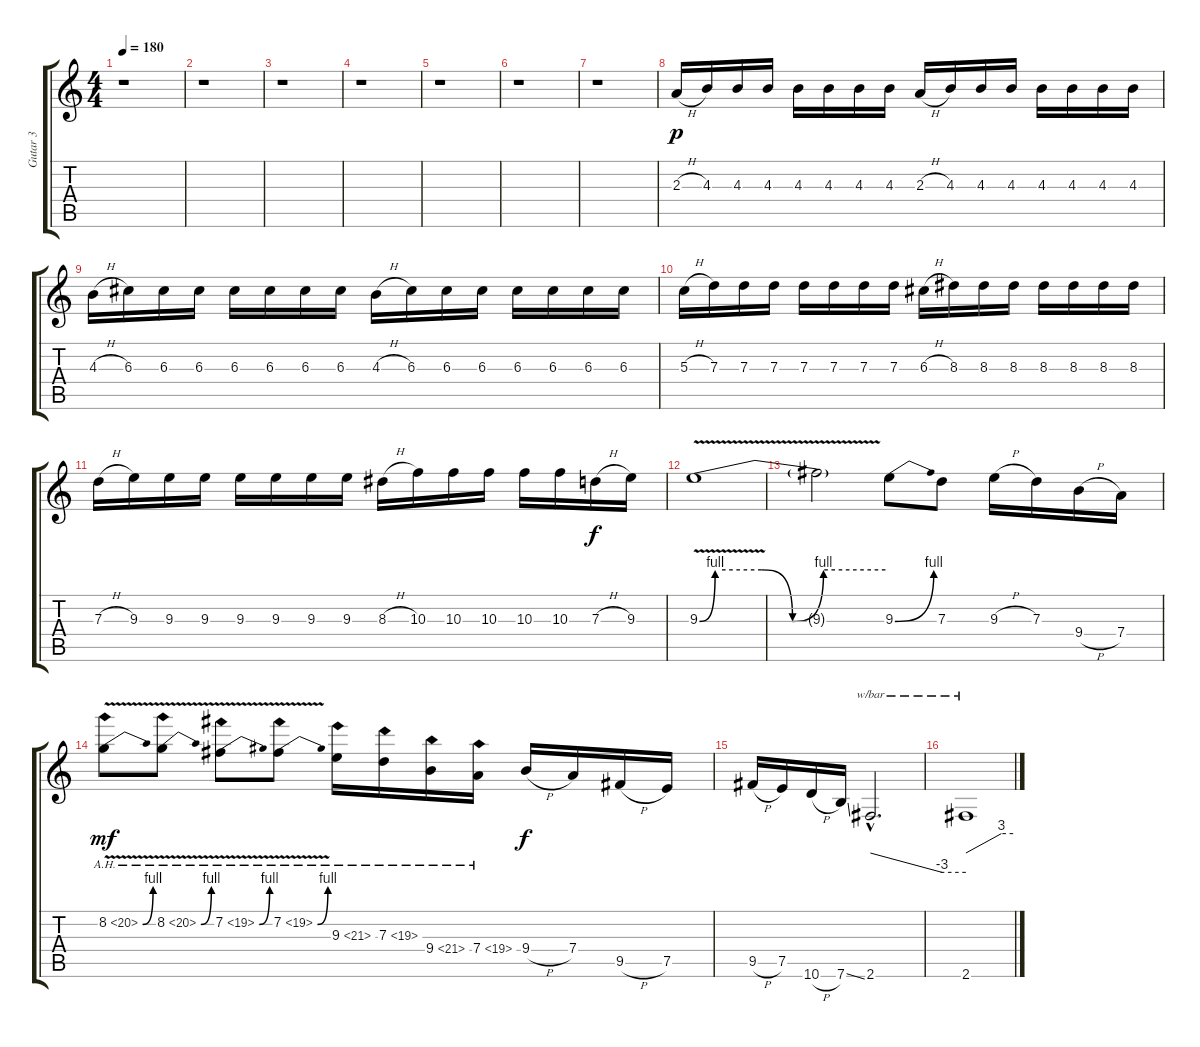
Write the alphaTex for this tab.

\track ("Gutar 3" "Gutar 3") {instrument overdrivenguitar}
\staff {score tabs}
\tuning (E4 B3 G3 D3 A2 E2) {hide}
\ts (4 4)
\tempo 180
\clef g2
\ks c
r.1{dy mf} |
r.1 |
r.1 |
r.1 |
r.1 |
r.1 |
r.1 |
2.3{h}.16{dy p} 4.3.16 4.3.16 4.3.16 4.3.16 4.3.16 4.3.16 4.3.16 2.3{h}.16 4.3.16 4.3.16 4.3.16 4.3.16 4.3.16 4.3.16 4.3.16 |
4.3{h}.16 6.3.16 6.3.16 6.3.16 6.3.16 6.3.16 6.3.16 6.3.16 4.3{h}.16 6.3.16 6.3.16 6.3.16 6.3.16 6.3.16 6.3.16 6.3.16 |
5.3{h}.16 7.3.16 7.3.16 7.3.16 7.3.16 7.3.16 7.3.16 7.3.16 6.3{h}.16 8.3.16 8.3.16 8.3.16 8.3.16 8.3.16 8.3.16 8.3.16 |
7.3{h}.16 9.3.16 9.3.16 9.3.16 9.3.16 9.3.16 9.3.16 9.3.16 8.3{h}.16 10.3.16 10.3.16 10.3.16 10.3.16 10.3.16 7.3{h}.16{dy f} 9.3.16 |
9.3{be (custom 0 0 5 4 20 4 30 0 40 4 60 4) v}.1 |
9.3{t}.2 9.3{be (bend 0 0 60 4)}.8 7.3.8 9.3{h}.16 7.3.16 9.4{h}.16 7.4.16 |
8.2{be (bend 0 0 60 4) ah 12 v}.8{dy mf} 8.2{be (bend 0 0 60 4) ah 12 v}.8 7.2{be (bend 0 0 60 4) ah 12 v}.8 7.2{be (bend 0 0 60 4) ah 12 v}.8 9.3{ah 12}.16 7.3{ah 12}.16 9.4{ah 12}.16 7.4{ah 12}.16 9.4{h}.16{dy f} 7.4.16 9.5{h}.16 7.5.16 |
9.5{h}.16 7.5.16 10.6{h}.16 7.6{ss}.16 2.6{hac}.2{d tbe (custom default 0 0 45 -12 60 -12)} |
2.6.1{tbe (custom default 0 0 45 12 60 12)}
